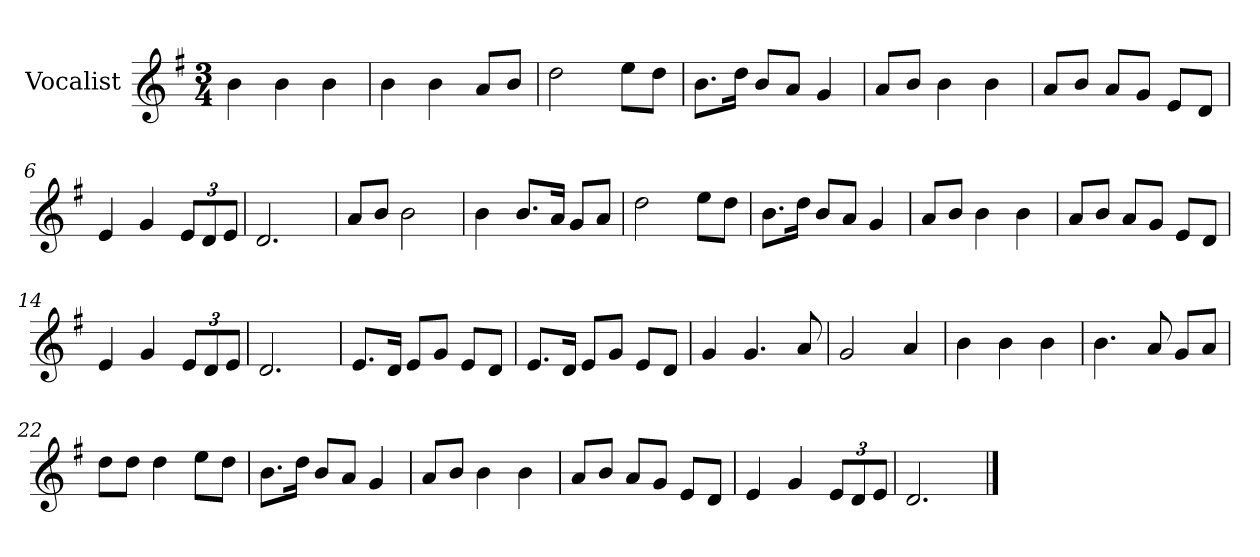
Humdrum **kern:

**kern
*part1
*staff1
*I"Vocalist
*k[f#]
*G:
*M3/4
=
4b
4b
4b
=1
4b
4b
8aL
8bJ
=2
2dd
8eeL
8ddJ
=3
8.bL
16ddJk
8bL
8aJ
4g
=4
8aL
8bJ
4b
4b
=5
8aL
8bJ
8aL
8gJ
8eL
8dJ
=6
4e
4g
12eL
12d
12eJ
=7
2.d
=8
8aL
8bJ
2b
=9
4b
8.bL
16aJk
8gL
8aJ
=10
2dd
8eeL
8ddJ
=11
8.bL
16ddJk
8bL
8aJ
4g
=12
8aL
8bJ
4b
4b
=13
8aL
8bJ
8aL
8gJ
8eL
8dJ
=14
4e
4g
12eL
12d
12eJ
=15
2.d
=16
8.eL
16dJk
8eL
8gJ
8eL
8dJ
=17
8.eL
16dJk
8eL
8gJ
8eL
8dJ
=18
4g
4.g
8a
=19
2g
4a
=20
4b
4b
4b
=21
4.b
8a
8gL
8aJ
=22
8ddL
8ddJ
4dd
8eeL
8ddJ
=23
8.bL
16ddJk
8bL
8aJ
4g
=24
8aL
8bJ
4b
4b
=25
8aL
8bJ
8aL
8gJ
8eL
8dJ
=26
4e
4g
12eL
12d
12eJ
=27
2.d
==
*-
